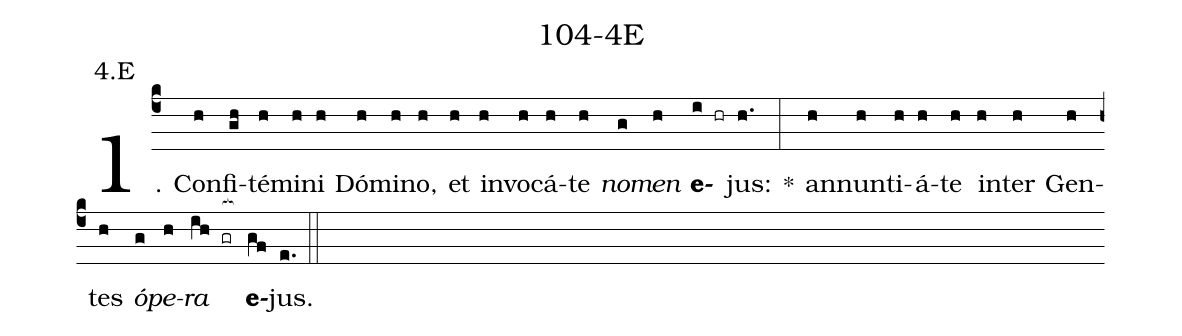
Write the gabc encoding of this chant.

name: 104-4E;
annotation: 4.E;
%%
(c4)1. Con(h)fi(gh)té(h)mi(h)ni(h) Dó(h)mi(h)no,(h) et(h) in(h)vo(h)cá(h)te(h) <i>no</i>(g)<i>men</i>(h) <b>e</b>(i hr)jus:(h.) *(:) an(h)nun(h)ti(h)á(h)te(h) in(h)ter(h) Gen(h)tes(h) <i>ó</i>(g)<i>pe</i>(h)<i>ra</i>(ih gr[ocb:1{]) <b>e</b>(gf[ocb:0}])jus.(e.) (::)
